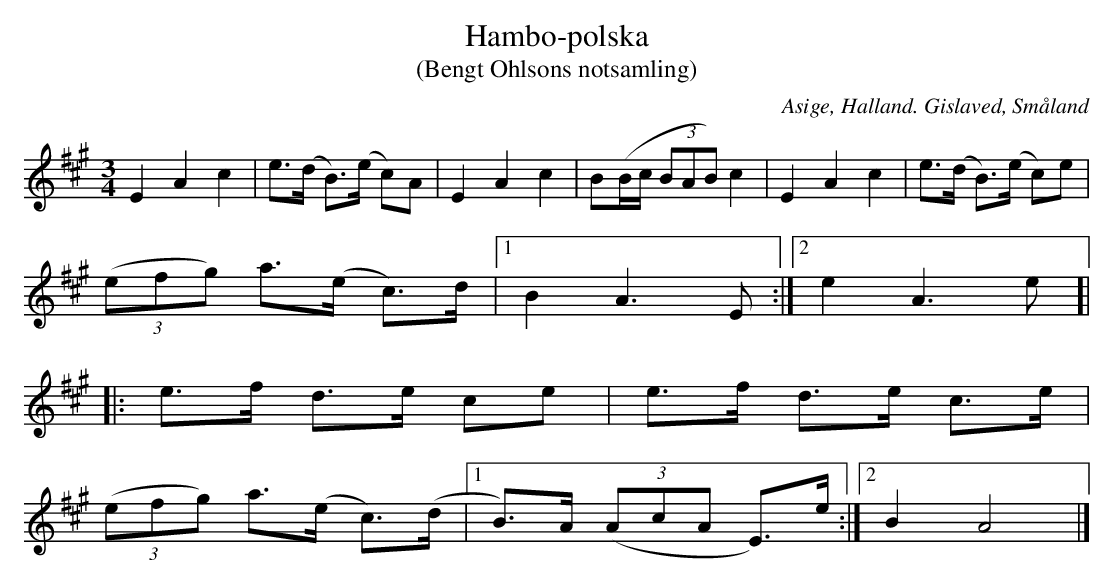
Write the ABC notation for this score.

X:1
T:Hambo-polska
T:(Bengt Ohlsons notsamling)
O:Asige, Halland. Gislaved, Småland
M:3/4
K:A
L:1/8
E2A2c2|e>(d B)>(e c)A | E2A2c2| B(B/2c/2 (3BAB) c2 | E2A2c2|e>(d B)>(e c)e |
 ((3efg) a>(e c)>d |1 B2 A3 E :|2 e2 A3 e]|
|: e>f d>e ce |e>f d>e c>e |
 ((3efg) a>(e c)>(d |1 B)>A (3(AcA E)>e :|2 B2 A4|]
